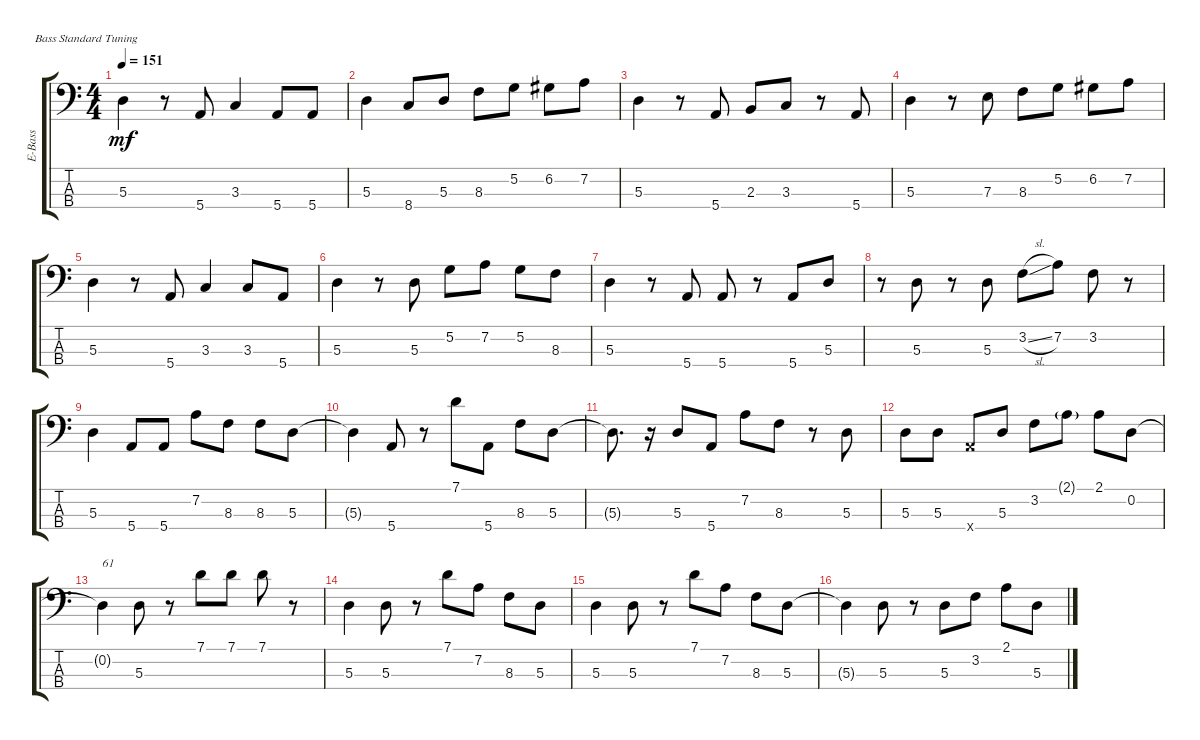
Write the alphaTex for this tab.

\bracketExtendMode groupsimilarinstruments
\track ("Electric Bass" "E-Bass") {instrument electricbassfinger}
\staff {score tabs}
\tuning (G2 D2 A1 E1)
\ts (4 4)
\tempo 151
\clef f4
\ks aminor
5.3.4{dy mf} r.8 5.4.8 3.3.4 5.4.8 5.4.8 |
5.3.4 8.4.8 5.3.8 8.3.8 5.2.8 6.2{acc #}.8 7.2.8 |
5.3.4 r.8 5.4.8 2.3.8 3.3.8 r.8 5.4.8 |
5.3.4 r.8 7.3.8 8.3.8 5.2.8 6.2{acc #}.8 7.2.8 |
5.3.4 r.8 5.4.8 3.3.4 3.3.8 5.4.8 |
5.3.4 r.8 5.3.8 5.2.8 7.2.8 5.2.8 8.3.8 |
5.3.4 r.8 5.4.8 5.4.8 r.8 5.4.8 5.3.8 |
r.8 5.3.8 r.8 5.3.8 3.2{sl}.8 7.2.8 3.2.8 r.8 |
5.3.4 5.4.8 5.4.8 7.2.8 8.3.8 8.3.8 5.3.8 |
5.3{t}.4 5.4.8 r.8 7.1.8 5.4.8 8.3.8 5.3.8 |
5.3{t}.8{d} r.16 5.3.8 5.4.8 7.2.8 8.3.8 r.8 5.3.8 |
5.3.8 5.3.8 5.4{x}.8 5.3.8 3.2.8 2.1{g}.8 2.1.8 0.2.8 |
0.2{t}.4{txt "61"} 5.3.8 r.8 7.1.8 7.1.8 7.1.8 r.8 |
5.3.4 5.3.8 r.8 7.1.8 7.2.8 8.3.8 5.3.8 |
5.3.4 5.3.8 r.8 7.1.8 7.2.8 8.3.8 5.3.8 |
5.3{t}.4 5.3.8 r.8 5.3.8 3.2.8 2.1.8 5.3.8
